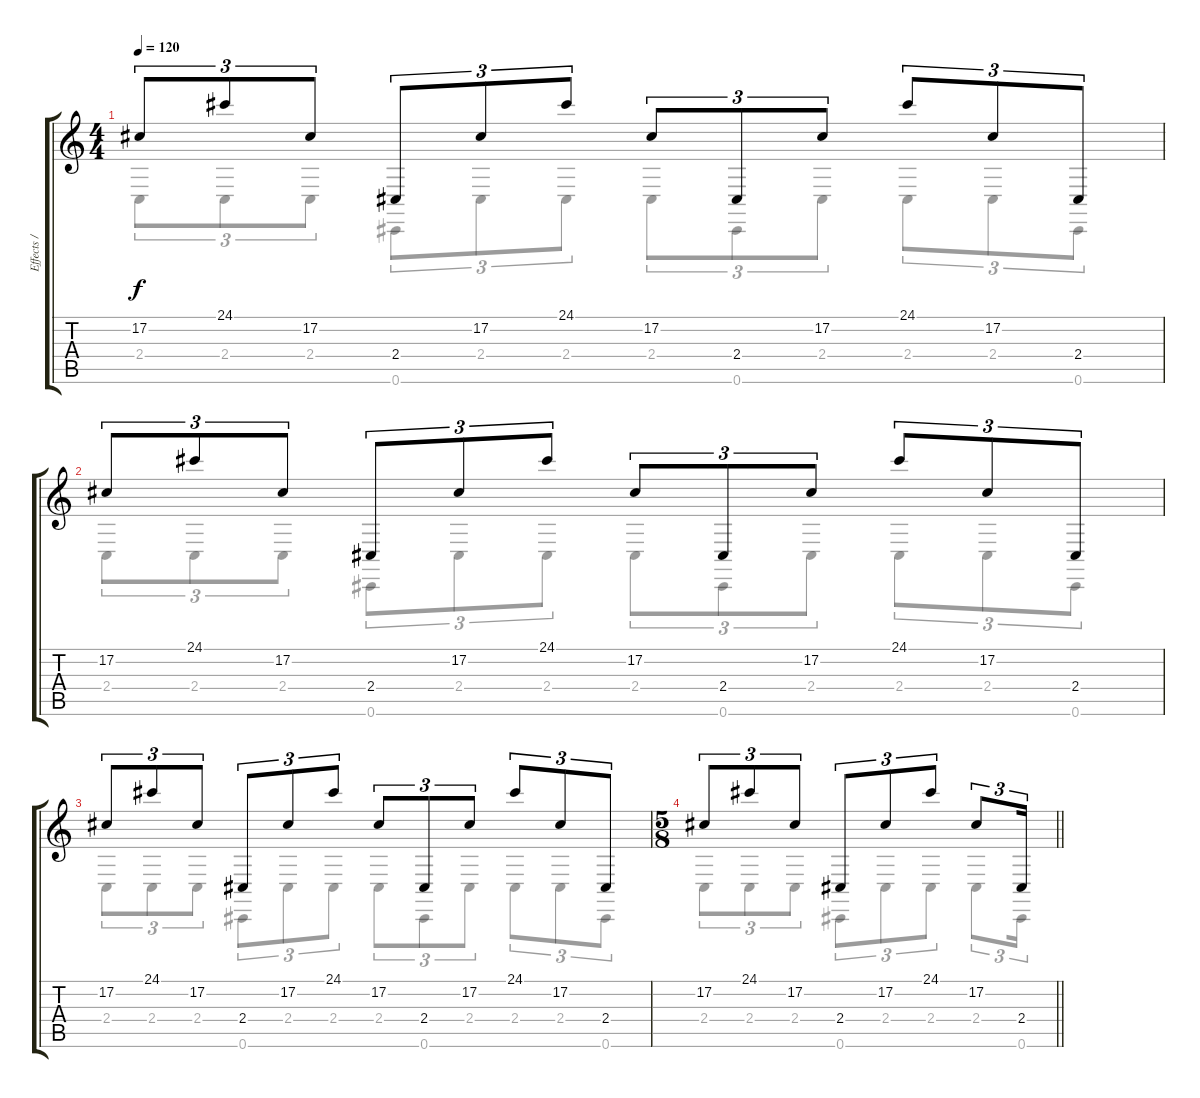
\track ("Effects / Vocals / Add'l Guitar" "Effects / ") {instrument pad3polysynth}
\staff {score tabs}
\tuning (Db4 Ab3 E3 B2 Gb2 Db2) {hide}
\voice
\ts (4 4)
\tempo 120
\clef g2
\ks c
17.2.8{tu (3 2) dy f} 24.1.8{tu (3 2)} 17.2.8{tu (3 2)} 2.4.8{tu (3 2)} 17.2.8{tu (3 2)} 24.1.8{tu (3 2)} 17.2.8{tu (3 2)} 2.4.8{tu (3 2)} 17.2.8{tu (3 2)} 24.1.8{tu (3 2)} 17.2.8{tu (3 2)} 2.4.8{tu (3 2)} |
17.2.8{tu (3 2)} 24.1.8{tu (3 2)} 17.2.8{tu (3 2)} 2.4.8{tu (3 2)} 17.2.8{tu (3 2)} 24.1.8{tu (3 2)} 17.2.8{tu (3 2)} 2.4.8{tu (3 2)} 17.2.8{tu (3 2)} 24.1.8{tu (3 2)} 17.2.8{tu (3 2)} 2.4.8{tu (3 2)} |
17.2.8{tu (3 2)} 24.1.8{tu (3 2)} 17.2.8{tu (3 2)} 2.4.8{tu (3 2)} 17.2.8{tu (3 2)} 24.1.8{tu (3 2)} 17.2.8{tu (3 2)} 2.4.8{tu (3 2)} 17.2.8{tu (3 2)} 24.1.8{tu (3 2)} 17.2.8{tu (3 2)} 2.4.8{tu (3 2)} |
\ts (5 8)
\barLineRight lightlight
17.2.8{tu (3 2)} 24.1.8{tu (3 2)} 17.2.8{tu (3 2)} 2.4.8{tu (3 2)} 17.2.8{tu (3 2)} 24.1.8{tu (3 2)} 17.2.8{tu (3 2)} 2.4.16{tu (3 2)}
\voice
\clef g2
\ottava regular
\simile none
\ks c
2.4.8{tu (3 2) dy f} 2.4.8{tu (3 2)} 2.4.8{tu (3 2)} 0.6.8{tu (3 2)} 2.4.8{tu (3 2)} 2.4.8{tu (3 2)} 2.4.8{tu (3 2)} 0.6.8{tu (3 2)} 2.4.8{tu (3 2)} 2.4.8{tu (3 2)} 2.4.8{tu (3 2)} 0.6.8{tu (3 2)} |
2.4.8{tu (3 2)} 2.4.8{tu (3 2)} 2.4.8{tu (3 2)} 0.6.8{tu (3 2)} 2.4.8{tu (3 2)} 2.4.8{tu (3 2)} 2.4.8{tu (3 2)} 0.6.8{tu (3 2)} 2.4.8{tu (3 2)} 2.4.8{tu (3 2)} 2.4.8{tu (3 2)} 0.6.8{tu (3 2)} |
2.4.8{tu (3 2)} 2.4.8{tu (3 2)} 2.4.8{tu (3 2)} 0.6.8{tu (3 2)} 2.4.8{tu (3 2)} 2.4.8{tu (3 2)} 2.4.8{tu (3 2)} 0.6.8{tu (3 2)} 2.4.8{tu (3 2)} 2.4.8{tu (3 2)} 2.4.8{tu (3 2)} 0.6.8{tu (3 2)} |
\barLineRight lightlight
2.4.8{tu (3 2)} 2.4.8{tu (3 2)} 2.4.8{tu (3 2)} 0.6.8{tu (3 2)} 2.4.8{tu (3 2)} 2.4.8{tu (3 2)} 2.4.8{tu (3 2)} 0.6.16{tu (3 2)}
